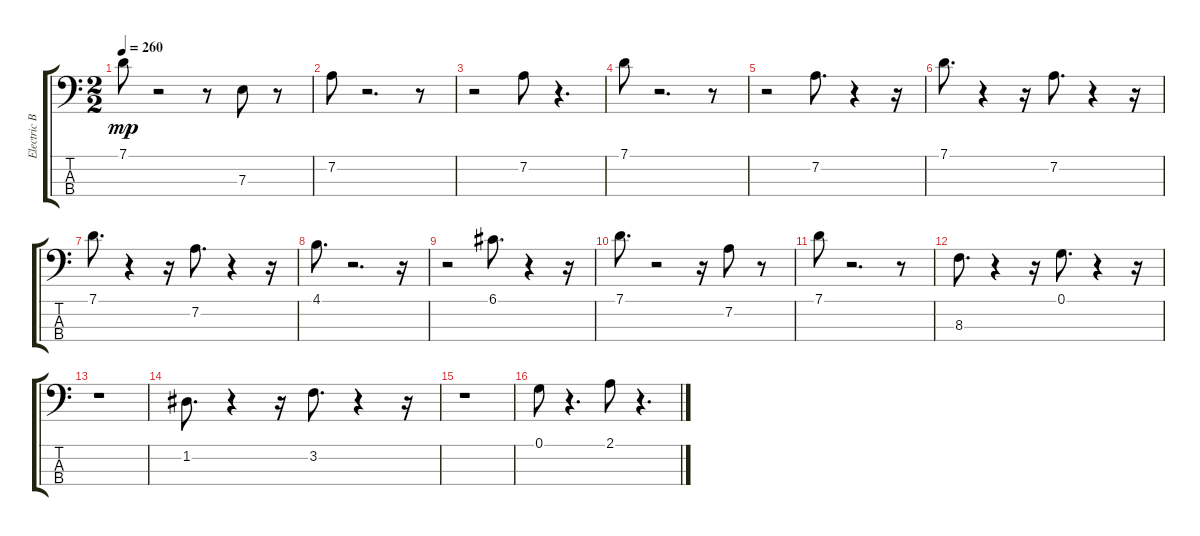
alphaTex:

\track ("Electric Bass (pick)" "Electric B") {instrument electricbasspick}
\staff {score tabs}
\tuning (G2 D2 A1 E1) {hide}
\ts (2 2)
\tempo 260
\clef f4
\ks c
7.1.8{dy mp} r.2 r.8 7.3.8 r.8 |
7.2.8 r.2{d} r.8 |
r.2 7.2.8 r.4{d} |
7.1.8 r.2{d} r.8 |
r.2 7.2.8{d} r.4 r.16 |
7.1.8{d} r.4 r.16 7.2.8{d} r.4 r.16 |
7.1.8{d} r.4 r.16 7.2.8{d} r.4 r.16 |
4.1.8{d} r.2{d} r.16 |
r.2 6.1.8{d} r.4 r.16 |
7.1.8{d} r.2 r.16 7.2.8 r.8 |
7.1.8 r.2{d} r.8 |
8.3.8{d} r.4 r.16 0.1.8{d} r.4 r.16 |
r.1 |
1.2.8{d} r.4 r.16 3.2.8{d} r.4 r.16 |
r.1 |
0.1.8 r.4{d} 2.1.8 r.4{d}
